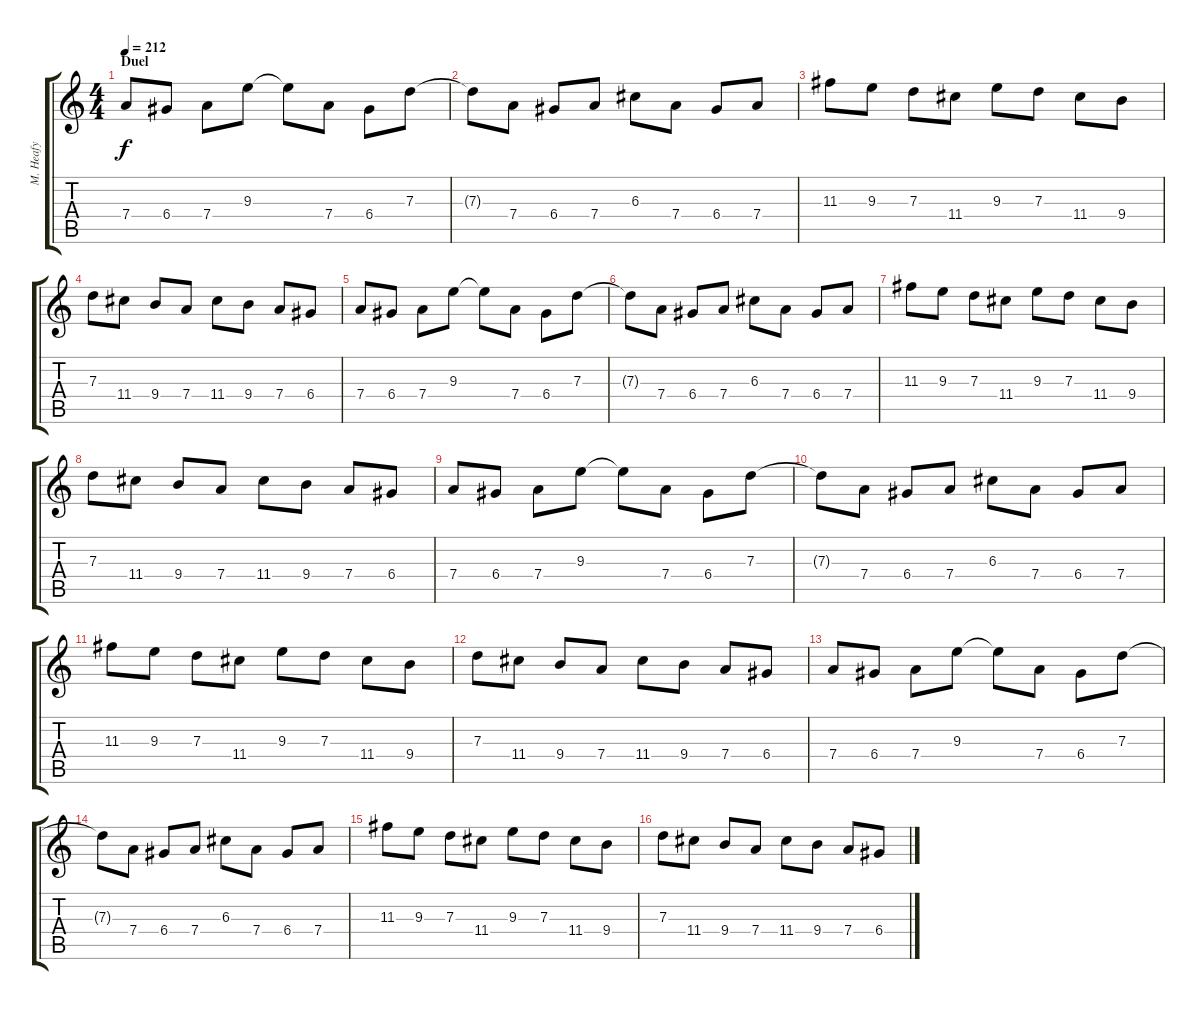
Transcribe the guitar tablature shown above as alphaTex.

\track ("M. Heafy" "M. Heafy") {instrument overdrivenguitar}
\staff {score tabs}
\tuning (E4 B3 G3 D3 A2 D2) {hide}
\ts (4 4)
\section ("" "Duel")
\tempo 212
\clef g2
\ks c
7.4.8{dy f} 6.4.8 7.4.8 9.3.8 9.3{t}.8 7.4.8 6.4.8 7.3.8 |
7.3{t}.8 7.4.8 6.4.8 7.4.8 6.3.8 7.4.8 6.4.8 7.4.8 |
11.3.8 9.3.8 7.3.8 11.4.8 9.3.8 7.3.8 11.4.8 9.4.8 |
7.3.8 11.4.8 9.4.8 7.4.8 11.4.8 9.4.8 7.4.8 6.4.8 |
7.4.8 6.4.8 7.4.8 9.3.8 9.3{t}.8 7.4.8 6.4.8 7.3.8 |
7.3{t}.8 7.4.8 6.4.8 7.4.8 6.3.8 7.4.8 6.4.8 7.4.8 |
11.3.8 9.3.8 7.3.8 11.4.8 9.3.8 7.3.8 11.4.8 9.4.8 |
7.3.8 11.4.8 9.4.8 7.4.8 11.4.8 9.4.8 7.4.8 6.4.8 |
7.4.8 6.4.8 7.4.8 9.3.8 9.3{t}.8 7.4.8 6.4.8 7.3.8 |
7.3{t}.8 7.4.8 6.4.8 7.4.8 6.3.8 7.4.8 6.4.8 7.4.8 |
11.3.8 9.3.8 7.3.8 11.4.8 9.3.8 7.3.8 11.4.8 9.4.8 |
7.3.8 11.4.8 9.4.8 7.4.8 11.4.8 9.4.8 7.4.8 6.4.8 |
7.4.8 6.4.8 7.4.8 9.3.8 9.3{t}.8 7.4.8 6.4.8 7.3.8 |
7.3{t}.8 7.4.8 6.4.8 7.4.8 6.3.8 7.4.8 6.4.8 7.4.8 |
11.3.8 9.3.8 7.3.8 11.4.8 9.3.8 7.3.8 11.4.8 9.4.8 |
7.3.8 11.4.8 9.4.8 7.4.8 11.4.8 9.4.8 7.4.8 6.4.8
